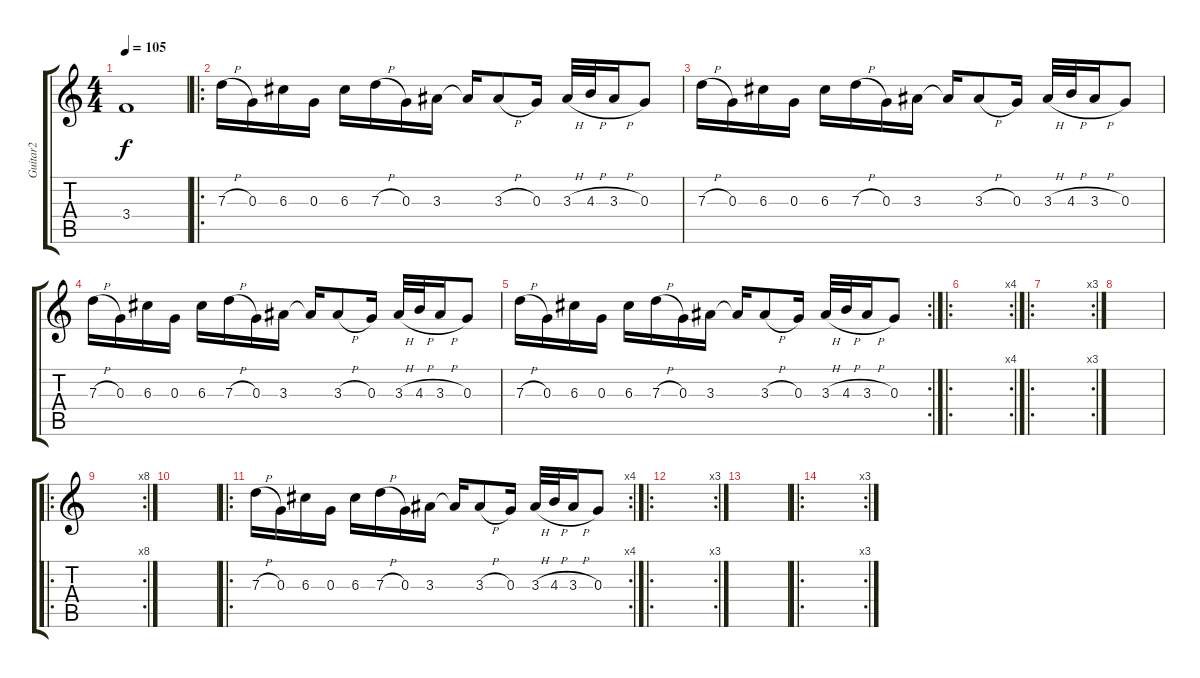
\track ("Guitar2" "Guitar2") {instrument overdrivenguitar}
\staff {score tabs}
\tuning (E4 B3 G3 D3 A2 E2) {hide}
\ts (4 4)
\tempo 105
\clef g2
\ks c
3.4{t}.1{dy f} |
\ro
7.3{h}.16 0.3.16 6.3.16 0.3.16 6.3.16 7.3{h}.16 0.3.16 3.3.16 3.3{t}.16 3.3{h}.8 0.3.16 3.3{h}.32 4.3{h}.32 3.3{h}.16 0.3.8 |
7.3{h}.16 0.3.16 6.3.16 0.3.16 6.3.16 7.3{h}.16 0.3.16 3.3.16 3.3{t}.16 3.3{h}.8 0.3.16 3.3{h}.32 4.3{h}.32 3.3{h}.16 0.3.8 |
7.3{h}.16 0.3.16 6.3.16 0.3.16 6.3.16 7.3{h}.16 0.3.16 3.3.16 3.3{t}.16 3.3{h}.8 0.3.16 3.3{h}.32 4.3{h}.32 3.3{h}.16 0.3.8 |
\rc 2
7.3{h}.16 0.3.16 6.3.16 0.3.16 6.3.16 7.3{h}.16 0.3.16 3.3.16 3.3{t}.16 3.3{h}.8 0.3.16 3.3{h}.32 4.3{h}.32 3.3{h}.16 0.3.8 |
\ro
\rc 4
|
\ro
\rc 3
|
|
\ro
\rc 8
|
|
\ro
\rc 4
7.3{h}.16 0.3.16 6.3.16 0.3.16 6.3.16 7.3{h}.16 0.3.16 3.3.16 3.3{t}.16 3.3{h}.8 0.3.16 3.3{h}.32 4.3{h}.32 3.3{h}.16 0.3.8 |
\ro
\rc 3
|
|
\ro
\rc 3
